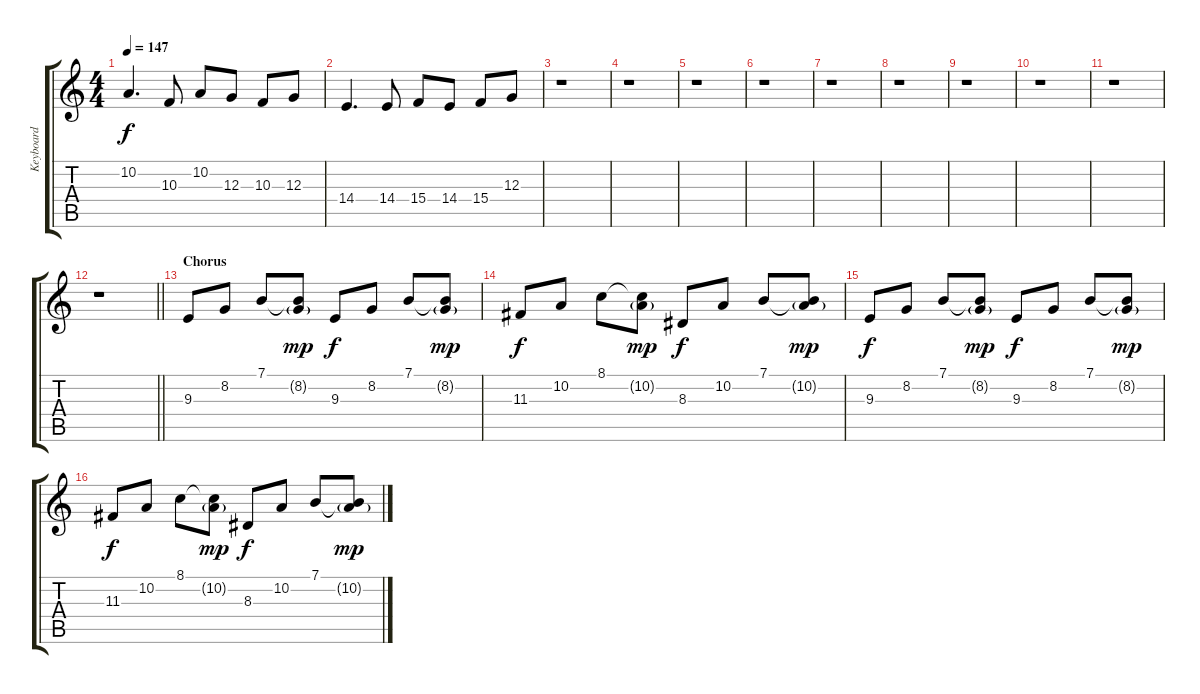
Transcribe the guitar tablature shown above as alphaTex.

\track ("Keyboard " "Keyboard ") {instrument pad1newage}
\staff {score tabs}
\tuning (E4 B3 G3 D3 A2 E2) {hide}
\ts (4 4)
\tempo 147
\clef g2
\ks c
10.2.4{d dy f} 10.3.8 10.2.8 12.3.8 10.3.8 12.3.8 |
14.4.4{d} 14.4.8 15.4.8 14.4.8 15.4.8 12.3.8 |
r.1 |
r.1 |
r.1 |
r.1 |
r.1 |
r.1 |
r.1 |
r.1 |
r.1 |
\barLineRight lightlight
r.1 |
\section ("" "Chorus")
9.3.8{instrument pad1newage} 8.2.8 7.1.8 (7.1{t} 8.2{g}).8{dy mp} 9.3.8{dy f} 8.2.8 7.1.8 (7.1{t} 8.2{g}).8{dy mp} |
11.3.8{dy f} 10.2.8 8.1.8 (8.1{t} 10.2{g}).8{dy mp} 8.3.8{dy f} 10.2.8 7.1.8 (7.1{t} 10.2{g}).8{dy mp} |
9.3.8{dy f} 8.2.8 7.1.8 (7.1{t} 8.2{g}).8{dy mp} 9.3.8{dy f} 8.2.8 7.1.8 (7.1{t} 8.2{g}).8{dy mp} |
11.3.8{dy f} 10.2.8 8.1.8 (8.1{t} 10.2{g}).8{dy mp} 8.3.8{dy f} 10.2.8 7.1.8 (7.1{t} 10.2{g}).8{dy mp}
